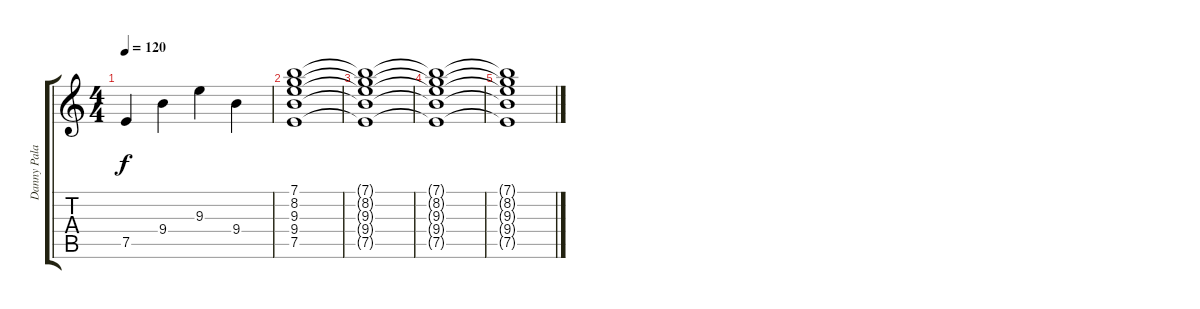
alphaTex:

\track ("Danny Palacio" "Danny Pala") {instrument acousticguitarnylon}
\staff {score tabs}
\tuning (E4 B3 G3 D3 A2 E2) {hide}
\ts (4 4)
\tempo 120
\clef g2
\ks c
7.5.4{dy f} 9.4.4 9.3.4 9.4.4 |
(7.1 8.2 9.3 9.4 7.5).1{volume 16} |
(7.1{t} 8.2{t} 9.3{t} 9.4{t} 7.5{t}).1{volume 12} |
(7.1{t} 8.2{t} 9.3{t} 9.4{t} 7.5{t}).1{volume 8} |
(7.1{t} 8.2{t} 9.3{t} 9.4{t} 7.5{t}).1{volume 4}
